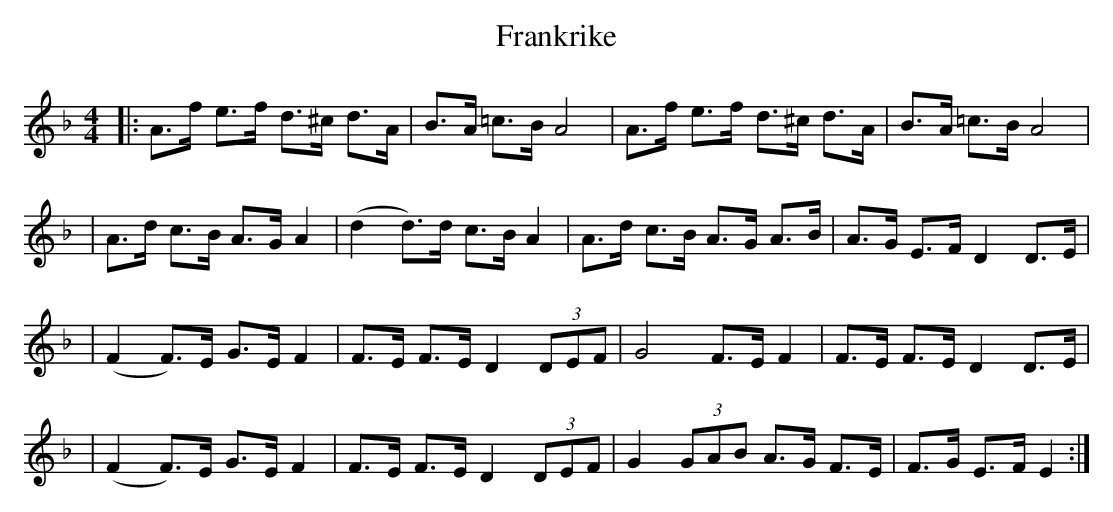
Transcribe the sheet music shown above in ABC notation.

X:1
T:Frankrike
M:4/4
L:1/8
K:Dm
|: A>f e>f d>^c d>A | B>A =c>B A4 |  A>f e>f d>^c d>A | B>A =c>B A4 |
| A>d c>B A>G A2 | (d2 d)>d c>B A2 |  A>d c>B A>G A>B | A>G E>F D2 D>E |
| (F2 F)>E G>E F2 | F>E F>E D2 (3DEF | G4 F>E F2 | F>E F>E D2 D>E |
| (F2 F)>E G>E F2 | F>E F>E D2 (3DEF | G2 (3GAB A>G F>E | F>G E>F E2 :|
